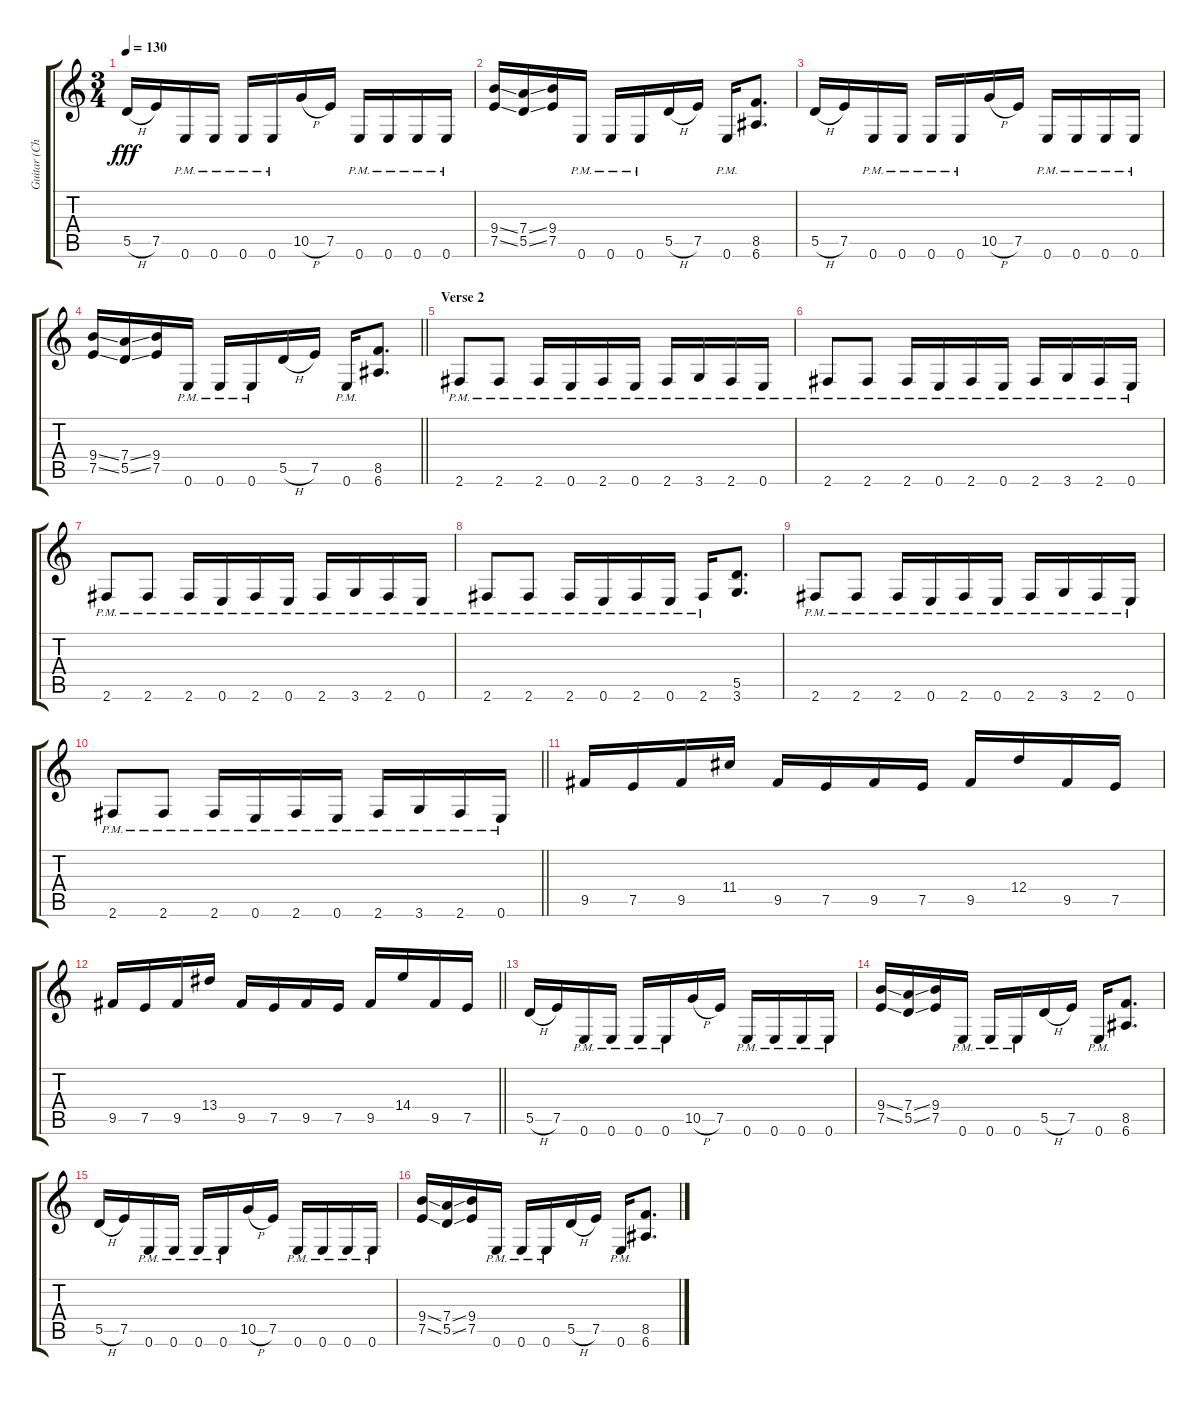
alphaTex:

\track ("Guitar (Chris)" "Guitar (Ch") {instrument distortionguitar}
\staff {score tabs}
\tuning (E4 B3 G3 D3 A2 E2) {hide}
\ts (3 4)
\tempo 130
\clef g2
\ks c
5.5{h}.16{dy fff} 7.5.16 0.6{pm}.16 0.6{pm}.16 0.6{pm}.16 0.6{pm}.16 10.5{h}.16 7.5.16 0.6{pm}.16 0.6{pm}.16 0.6{pm}.16 0.6{pm}.16 |
(9.4{ss} 7.5{ss}).16 (7.4{ss} 5.5{ss}).16 (9.4 7.5).16 0.6{pm}.16 0.6{pm}.16 0.6{pm}.16 5.5{h}.16 7.5.16 0.6{pm}.16 (8.5 6.6).8{d} |
5.5{h}.16 7.5.16 0.6{pm}.16 0.6{pm}.16 0.6{pm}.16 0.6{pm}.16 10.5{h}.16 7.5.16 0.6{pm}.16 0.6{pm}.16 0.6{pm}.16 0.6{pm}.16 |
\barLineRight lightlight
(9.4{ss} 7.5{ss}).16 (7.4{ss} 5.5{ss}).16 (9.4 7.5).16 0.6{pm}.16 0.6{pm}.16 0.6{pm}.16 5.5{h}.16 7.5.16 0.6{pm}.16 (8.5 6.6).8{d} |
\section ("" "Verse 2")
2.6{pm}.8 2.6{pm}.8 2.6{pm}.16 0.6{pm}.16 2.6{pm}.16 0.6{pm}.16 2.6{pm}.16 3.6{pm}.16 2.6{pm}.16 0.6{pm}.16 |
2.6{pm}.8 2.6{pm}.8 2.6{pm}.16 0.6{pm}.16 2.6{pm}.16 0.6{pm}.16 2.6{pm}.16 3.6{pm}.16 2.6{pm}.16 0.6{pm}.16 |
2.6{pm}.8 2.6{pm}.8 2.6{pm}.16 0.6{pm}.16 2.6{pm}.16 0.6{pm}.16 2.6{pm}.16 3.6{pm}.16 2.6{pm}.16 0.6{pm}.16 |
2.6{pm}.8 2.6{pm}.8 2.6{pm}.16 0.6{pm}.16 2.6{pm}.16 0.6{pm}.16 2.6{pm}.16 (5.5 3.6).8{d} |
2.6{pm}.8 2.6{pm}.8 2.6{pm}.16 0.6{pm}.16 2.6{pm}.16 0.6{pm}.16 2.6{pm}.16 3.6{pm}.16 2.6{pm}.16 0.6{pm}.16 |
\barLineRight lightlight
2.6{pm}.8 2.6{pm}.8 2.6{pm}.16 0.6{pm}.16 2.6{pm}.16 0.6{pm}.16 2.6{pm}.16 3.6{pm}.16 2.6{pm}.16 0.6{pm}.16 |
9.5.16 7.5.16 9.5.16 11.4.16 9.5.16 7.5.16 9.5.16 7.5.16 9.5.16 12.4.16 9.5.16 7.5.16 |
\barLineRight lightlight
9.5.16 7.5.16 9.5.16 13.4.16 9.5.16 7.5.16 9.5.16 7.5.16 9.5.16 14.4.16 9.5.16 7.5.16 |
5.5{h}.16 7.5.16 0.6{pm}.16 0.6{pm}.16 0.6{pm}.16 0.6{pm}.16 10.5{h}.16 7.5.16 0.6{pm}.16 0.6{pm}.16 0.6{pm}.16 0.6{pm}.16 |
(9.4{ss} 7.5{ss}).16 (7.4{ss} 5.5{ss}).16 (9.4 7.5).16 0.6{pm}.16 0.6{pm}.16 0.6{pm}.16 5.5{h}.16 7.5.16 0.6{pm}.16 (8.5 6.6).8{d} |
5.5{h}.16 7.5.16 0.6{pm}.16 0.6{pm}.16 0.6{pm}.16 0.6{pm}.16 10.5{h}.16 7.5.16 0.6{pm}.16 0.6{pm}.16 0.6{pm}.16 0.6{pm}.16 |
(9.4{ss} 7.5{ss}).16 (7.4{ss} 5.5{ss}).16 (9.4 7.5).16 0.6{pm}.16 0.6{pm}.16 0.6{pm}.16 5.5{h}.16 7.5.16 0.6{pm}.16 (8.5 6.6).8{d}
